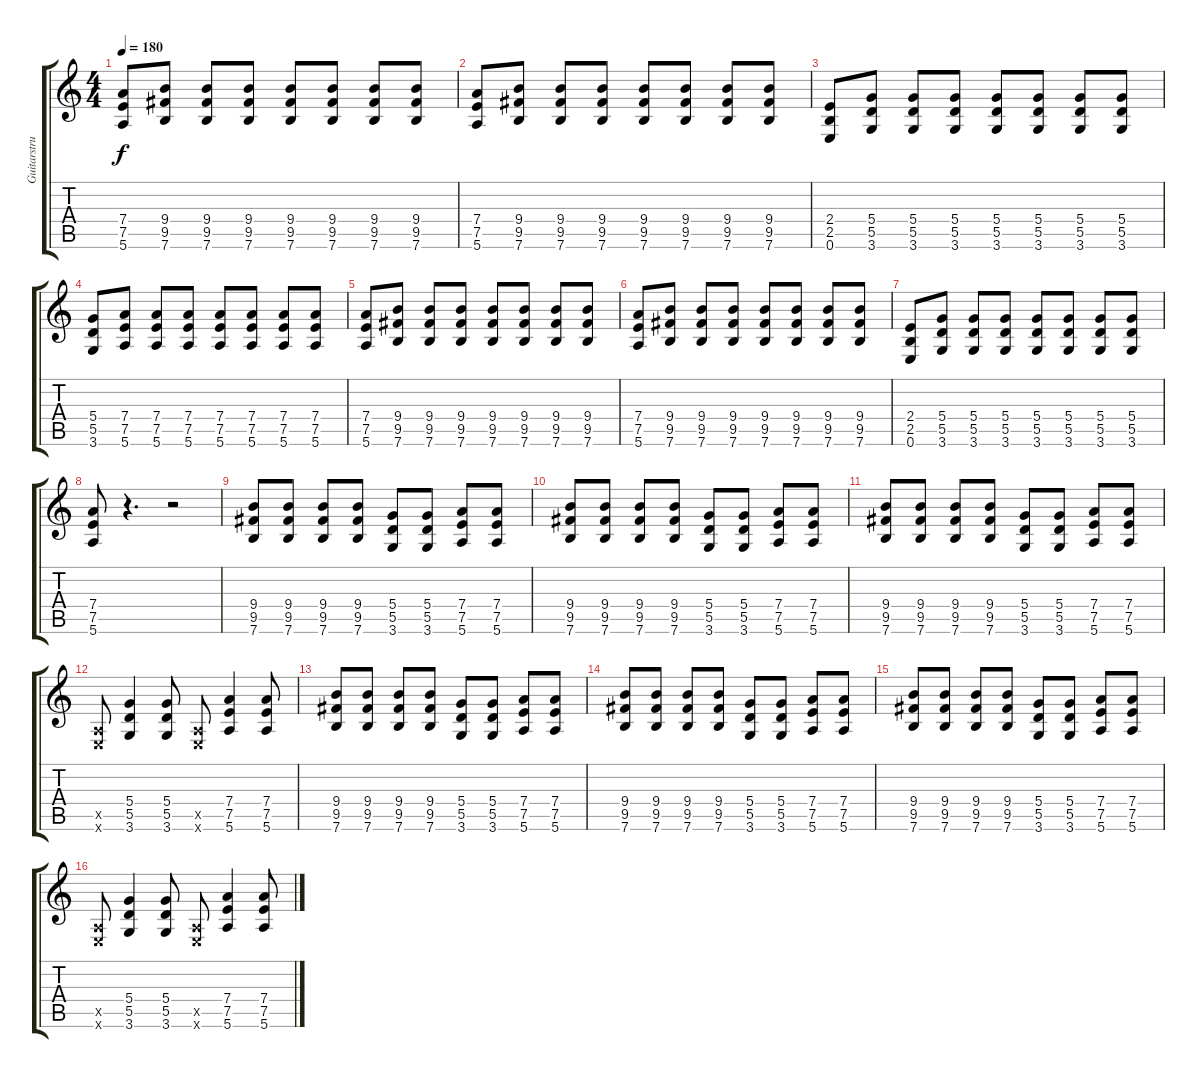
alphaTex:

\track ("Guitarstruki" "Guitarstru") {instrument distortionguitar}
\staff {score tabs}
\tuning (E4 B3 G3 D3 A2 E2) {hide}
\ts (4 4)
\tempo 180
\clef g2
\ks c
(7.4 7.5 5.6).8{dy f} (9.4 9.5 7.6).8 (9.4 9.5 7.6).8 (9.4 9.5 7.6).8 (9.4 9.5 7.6).8 (9.4 9.5 7.6).8 (9.4 9.5 7.6).8 (9.4 9.5 7.6).8 |
(7.4 7.5 5.6).8 (9.4 9.5 7.6).8 (9.4 9.5 7.6).8 (9.4 9.5 7.6).8 (9.4 9.5 7.6).8 (9.4 9.5 7.6).8 (9.4 9.5 7.6).8 (9.4 9.5 7.6).8 |
(2.4 2.5 0.6).8 (5.4 5.5 3.6).8 (5.4 5.5 3.6).8 (5.4 5.5 3.6).8 (5.4 5.5 3.6).8 (5.4 5.5 3.6).8 (5.4 5.5 3.6).8 (5.4 5.5 3.6).8 |
(5.4 5.5 3.6).8 (7.4 7.5 5.6).8 (7.4 7.5 5.6).8 (7.4 7.5 5.6).8 (7.4 7.5 5.6).8 (7.4 7.5 5.6).8 (7.4 7.5 5.6).8 (7.4 7.5 5.6).8 |
(7.4 7.5 5.6).8 (9.4 9.5 7.6).8 (9.4 9.5 7.6).8 (9.4 9.5 7.6).8 (9.4 9.5 7.6).8 (9.4 9.5 7.6).8 (9.4 9.5 7.6).8 (9.4 9.5 7.6).8 |
(7.4 7.5 5.6).8 (9.4 9.5 7.6).8 (9.4 9.5 7.6).8 (9.4 9.5 7.6).8 (9.4 9.5 7.6).8 (9.4 9.5 7.6).8 (9.4 9.5 7.6).8 (9.4 9.5 7.6).8 |
(2.4 2.5 0.6).8 (5.4 5.5 3.6).8 (5.4 5.5 3.6).8 (5.4 5.5 3.6).8 (5.4 5.5 3.6).8 (5.4 5.5 3.6).8 (5.4 5.5 3.6).8 (5.4 5.5 3.6).8 |
(7.4 7.5 5.6).8 r.4{d} r.2 |
(9.4 9.5 7.6).8 (9.4 9.5 7.6).8 (9.4 9.5 7.6).8 (9.4 9.5 7.6).8 (5.4 5.5 3.6).8 (5.4 5.5 3.6).8 (7.4 7.5 5.6).8 (7.4 7.5 5.6).8 |
(9.4 9.5 7.6).8 (9.4 9.5 7.6).8 (9.4 9.5 7.6).8 (9.4 9.5 7.6).8 (5.4 5.5 3.6).8 (5.4 5.5 3.6).8 (7.4 7.5 5.6).8 (7.4 7.5 5.6).8 |
(9.4 9.5 7.6).8 (9.4 9.5 7.6).8 (9.4 9.5 7.6).8 (9.4 9.5 7.6).8 (5.4 5.5 3.6).8 (5.4 5.5 3.6).8 (7.4 7.5 5.6).8 (7.4 7.5 5.6).8 |
(0.5{x} 0.6{x}).8 (5.4 5.5 3.6).4 (5.4 5.5 3.6).8 (0.5{x} 0.6{x}).8 (7.4 7.5 5.6).4 (7.4 7.5 5.6).8 |
(9.4 9.5 7.6).8 (9.4 9.5 7.6).8 (9.4 9.5 7.6).8 (9.4 9.5 7.6).8 (5.4 5.5 3.6).8 (5.4 5.5 3.6).8 (7.4 7.5 5.6).8 (7.4 7.5 5.6).8 |
(9.4 9.5 7.6).8 (9.4 9.5 7.6).8 (9.4 9.5 7.6).8 (9.4 9.5 7.6).8 (5.4 5.5 3.6).8 (5.4 5.5 3.6).8 (7.4 7.5 5.6).8 (7.4 7.5 5.6).8 |
(9.4 9.5 7.6).8 (9.4 9.5 7.6).8 (9.4 9.5 7.6).8 (9.4 9.5 7.6).8 (5.4 5.5 3.6).8 (5.4 5.5 3.6).8 (7.4 7.5 5.6).8 (7.4 7.5 5.6).8 |
(0.5{x} 0.6{x}).8 (5.4 5.5 3.6).4 (5.4 5.5 3.6).8 (0.5{x} 0.6{x}).8 (7.4 7.5 5.6).4 (7.4 7.5 5.6).8
